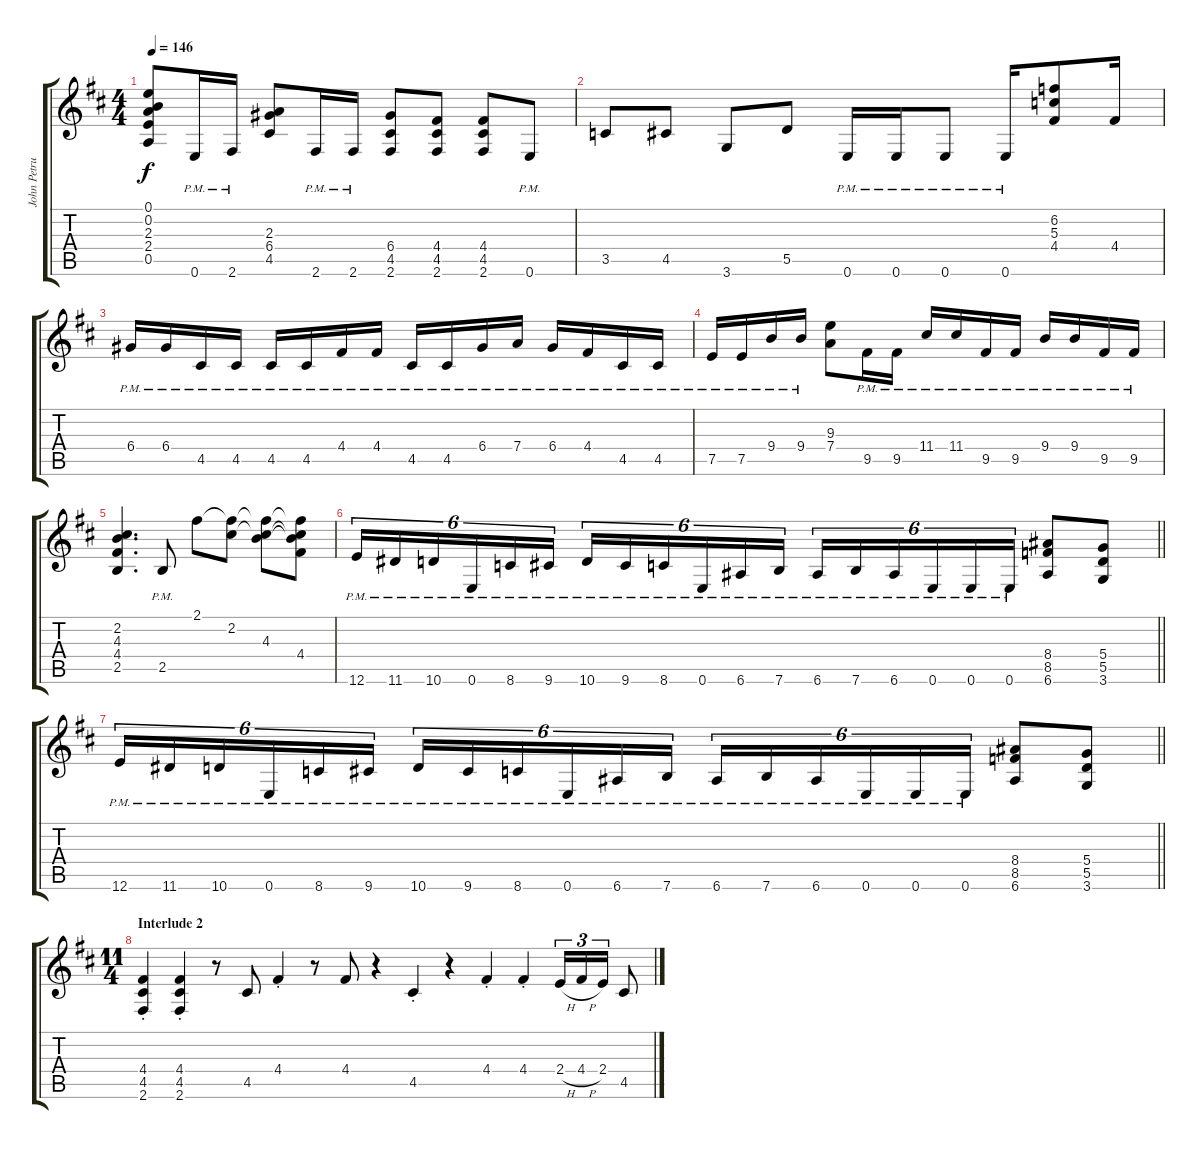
\track ("John Petrucci Lead Guitar" "John Petru") {instrument distortionguitar}
\staff {score tabs}
\tuning (E4 B3 G3 D3 A2 E2) {hide}
\ts (4 4)
\tempo 146
\clef g2
\ks bminor
(0.1{t} 0.2{t} 2.3{t} 2.4{t} 0.5{t}).8{dy f} 0.6{pm}.16 2.6{pm}.16 (2.3 6.4 4.5).8 2.6{pm}.16 2.6{pm}.16 (6.4 4.5 2.6).8 (4.4 4.5 2.6).8 (4.4 4.5 2.6).8 0.6{pm}.8 |
3.5.8 4.5.8 3.6.8 5.5.8 0.6{pm}.16 0.6{pm}.16 0.6{pm}.8 0.6{pm}.16 (6.2 5.3 4.4).8 4.4.16 |
6.4{pm}.16 6.4{pm}.16 4.5{pm}.16 4.5{pm}.16 4.5{pm}.16 4.5{pm}.16 4.4{pm}.16 4.4{pm}.16 4.5{pm}.16 4.5{pm}.16 6.4{pm}.16 7.4{pm}.16 6.4{pm}.16 4.4{pm}.16 4.5{pm}.16 4.5{pm}.16 |
7.5{pm}.16 7.5{pm}.16 9.4{pm}.16 9.4{pm}.16 (9.3 7.4).8 9.5{pm}.16 9.5{pm}.16 11.4{pm}.16 11.4{pm}.16 9.5{pm}.16 9.5{pm}.16 9.4{pm}.16 9.4{pm}.16 9.5{pm}.16 9.5{pm}.16 |
(2.2 4.3 4.4 2.5).4{d} 2.5{pm}.8 2.1.8 (2.1{t} 2.2).8 (2.1{t} 2.2{t} 4.3).8 (2.1{t} 2.2{t} 4.3{t} 4.4).8 |
\barLineRight lightlight
12.6{pm}.16{tu (6 4)} 11.6{pm}.16{tu (6 4)} 10.6{pm}.16{tu (6 4)} 0.6{pm}.16{tu (6 4)} 8.6{pm}.16{tu (6 4)} 9.6{pm}.16{tu (6 4)} 10.6{pm}.16{tu (6 4)} 9.6{pm}.16{tu (6 4)} 8.6{pm}.16{tu (6 4)} 0.6{pm}.16{tu (6 4)} 6.6{pm}.16{tu (6 4)} 7.6{pm}.16{tu (6 4)} 6.6{pm}.16{tu (6 4)} 7.6{pm}.16{tu (6 4)} 6.6{pm}.16{tu (6 4)} 0.6{pm}.16{tu (6 4)} 0.6{pm}.16{tu (6 4)} 0.6{pm}.16{tu (6 4)} (8.4 8.5 6.6).8 (5.4 5.5 3.6).8 |
\barLineRight lightlight
12.6{pm}.16{tu (6 4)} 11.6{pm}.16{tu (6 4)} 10.6{pm}.16{tu (6 4)} 0.6{pm}.16{tu (6 4)} 8.6{pm}.16{tu (6 4)} 9.6{pm}.16{tu (6 4)} 10.6{pm}.16{tu (6 4)} 9.6{pm}.16{tu (6 4)} 8.6{pm}.16{tu (6 4)} 0.6{pm}.16{tu (6 4)} 6.6{pm}.16{tu (6 4)} 7.6{pm}.16{tu (6 4)} 6.6{pm}.16{tu (6 4)} 7.6{pm}.16{tu (6 4)} 6.6{pm}.16{tu (6 4)} 0.6{pm}.16{tu (6 4)} 0.6{pm}.16{tu (6 4)} 0.6{pm}.16{tu (6 4)} (8.4 8.5 6.6).8 (5.4 5.5 3.6).8 |
\ts (11 4)
\section ("" "Interlude 2")
(4.4{st} 4.5{st} 2.6{st}).4 (4.4{st} 4.5{st} 2.6{st}).4 r.8 4.5.8 4.4{st}.4 r.8 4.4.8 r.4 4.5{st}.4 r.4 4.4{st}.4 4.4{st}.4 2.4{h}.16{tu (3 2)} 4.4{h}.16{tu (3 2)} 2.4.16{tu (3 2)} 4.5.8
